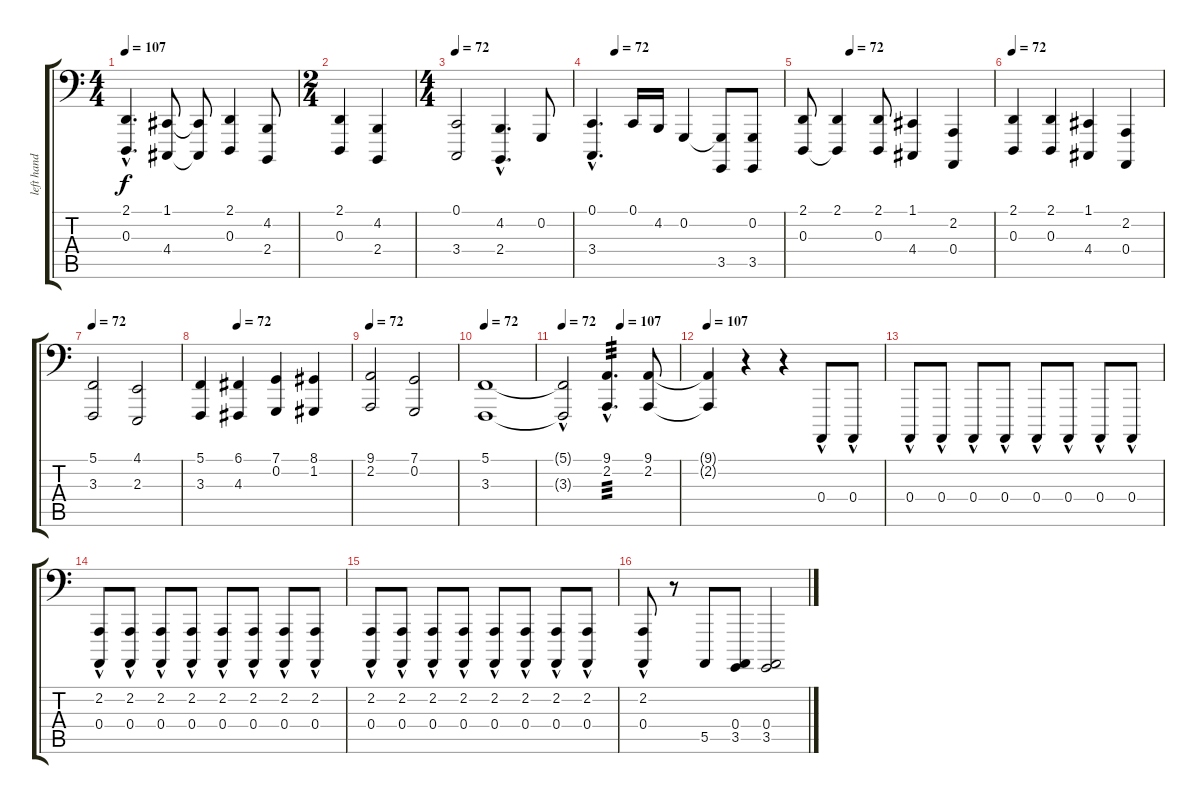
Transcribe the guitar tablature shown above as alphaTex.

\track ("left hand piano" "left hand ") {instrument acousticgrandpiano}
\staff {score tabs}
\tuning (C2 G1 D1 A0 E0 B-1) {hide}
\ts (4 4)
\tempo 107
\clef f4
\ks c
(2.1{hac} 0.3{hac}).4{d dy f} (1.1 4.4).8 (1.1{t} 4.4{t}).8 (2.1 0.3).4 (4.2 2.4).8 |
\ts (2 4)
(2.1 0.3).4 (4.2 2.4).4 |
\ts (4 4)
\tempo 72
(0.1 3.4).2 (4.2{hac} 2.4{hac}).4{d} 0.2.8 |
\tempo (72 0.125)
(0.1{hac} 3.4{hac}).4{d} 0.1.16 4.2.16 0.2.4 (0.2{t} 3.5).8 (0.2 3.5).8 |
\tempo (72 0.25)
(2.1 0.3).8 (2.1 0.3{t}).4 (2.1 0.3).8 (1.1 4.4).4 (2.2 0.4).4 |
\tempo 72
(2.1 0.3).4 (2.1 0.3).4 (1.1 4.4).4 (2.2 0.4).4 |
\tempo 72
(5.1 3.3).2 (4.1 2.3).2 |
\tempo (72 0.25)
(5.1 3.3).4 (6.1 4.3).4 (7.1 0.2).4 (8.1 1.2).4 |
\tempo 72
(9.1 2.2).2 (7.1 0.2).2 |
\tempo 72
(5.1 3.3).1 |
\tempo (107 0.5)
\tempo 72
(5.1{hac t} 3.3{hac t}).2 (9.1{hac} 2.2{hac}).4{d tp 3} (9.1 2.2).8 |
\tempo 107
(9.1{t} 2.2{t}).4 r.4 r.4 0.4{hac}.8 0.4{hac}.8 |
0.4{hac}.8 0.4{hac}.8 0.4{hac}.8 0.4{hac}.8 0.4{hac}.8 0.4{hac}.8 0.4{hac}.8 0.4{hac}.8 |
(2.2{hac} 0.4{hac}).8 (2.2{hac} 0.4{hac}).8 (2.2{hac} 0.4{hac}).8 (2.2{hac} 0.4{hac}).8 (2.2{hac} 0.4{hac}).8 (2.2{hac} 0.4{hac}).8 (2.2{hac} 0.4{hac}).8 (2.2{hac} 0.4{hac}).8 |
(2.2{hac} 0.4{hac}).8 (2.2{hac} 0.4{hac}).8 (2.2{hac} 0.4{hac}).8 (2.2{hac} 0.4{hac}).8 (2.2{hac} 0.4{hac}).8 (2.2{hac} 0.4{hac}).8 (2.2{hac} 0.4{hac}).8 (2.2{hac} 0.4{hac}).8 |
(2.2{hac} 0.4{hac}).8 r.8 5.5.8 (0.4 3.5).8 (0.4 3.5).2
